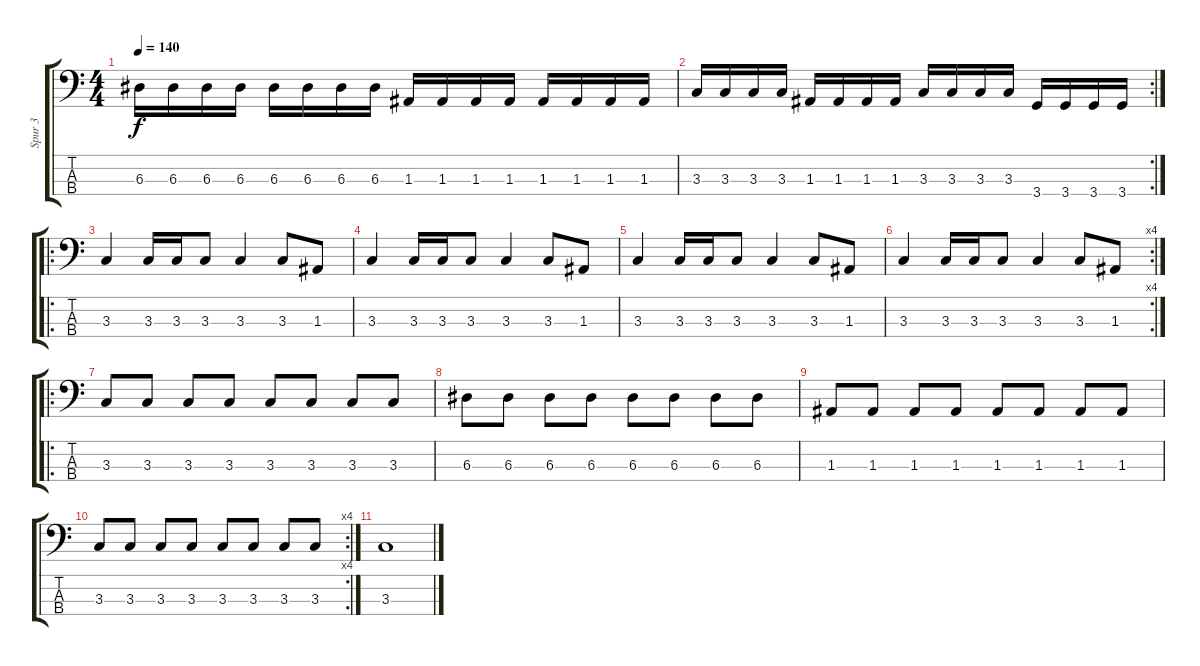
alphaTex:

\track ("Spur 3" "Spur 3") {instrument electricbasspick}
\staff {score tabs}
\tuning (G2 D2 A1 E1) {hide}
\ts (4 4)
\tempo 140
\clef f4
\ks c
6.3.16{dy f} 6.3.16 6.3.16 6.3.16 6.3.16 6.3.16 6.3.16 6.3.16 1.3.16 1.3.16 1.3.16 1.3.16 1.3.16 1.3.16 1.3.16 1.3.16 |
\rc 2
3.3.16 3.3.16 3.3.16 3.3.16 1.3.16 1.3.16 1.3.16 1.3.16 3.3.16 3.3.16 3.3.16 3.3.16 3.4.16 3.4.16 3.4.16 3.4.16 |
\ro
3.3.4 3.3.16 3.3.16 3.3.8 3.3.4 3.3.8 1.3.8 |
3.3.4 3.3.16 3.3.16 3.3.8 3.3.4 3.3.8 1.3.8 |
3.3.4 3.3.16 3.3.16 3.3.8 3.3.4 3.3.8 1.3.8 |
\rc 4
3.3.4 3.3.16 3.3.16 3.3.8 3.3.4 3.3.8 1.3.8 |
\ro
3.3.8 3.3.8 3.3.8 3.3.8 3.3.8 3.3.8 3.3.8 3.3.8 |
6.3.8 6.3.8 6.3.8 6.3.8 6.3.8 6.3.8 6.3.8 6.3.8 |
1.3.8 1.3.8 1.3.8 1.3.8 1.3.8 1.3.8 1.3.8 1.3.8 |
\rc 4
3.3.8 3.3.8 3.3.8 3.3.8 3.3.8 3.3.8 3.3.8 3.3.8 |
3.3.1
